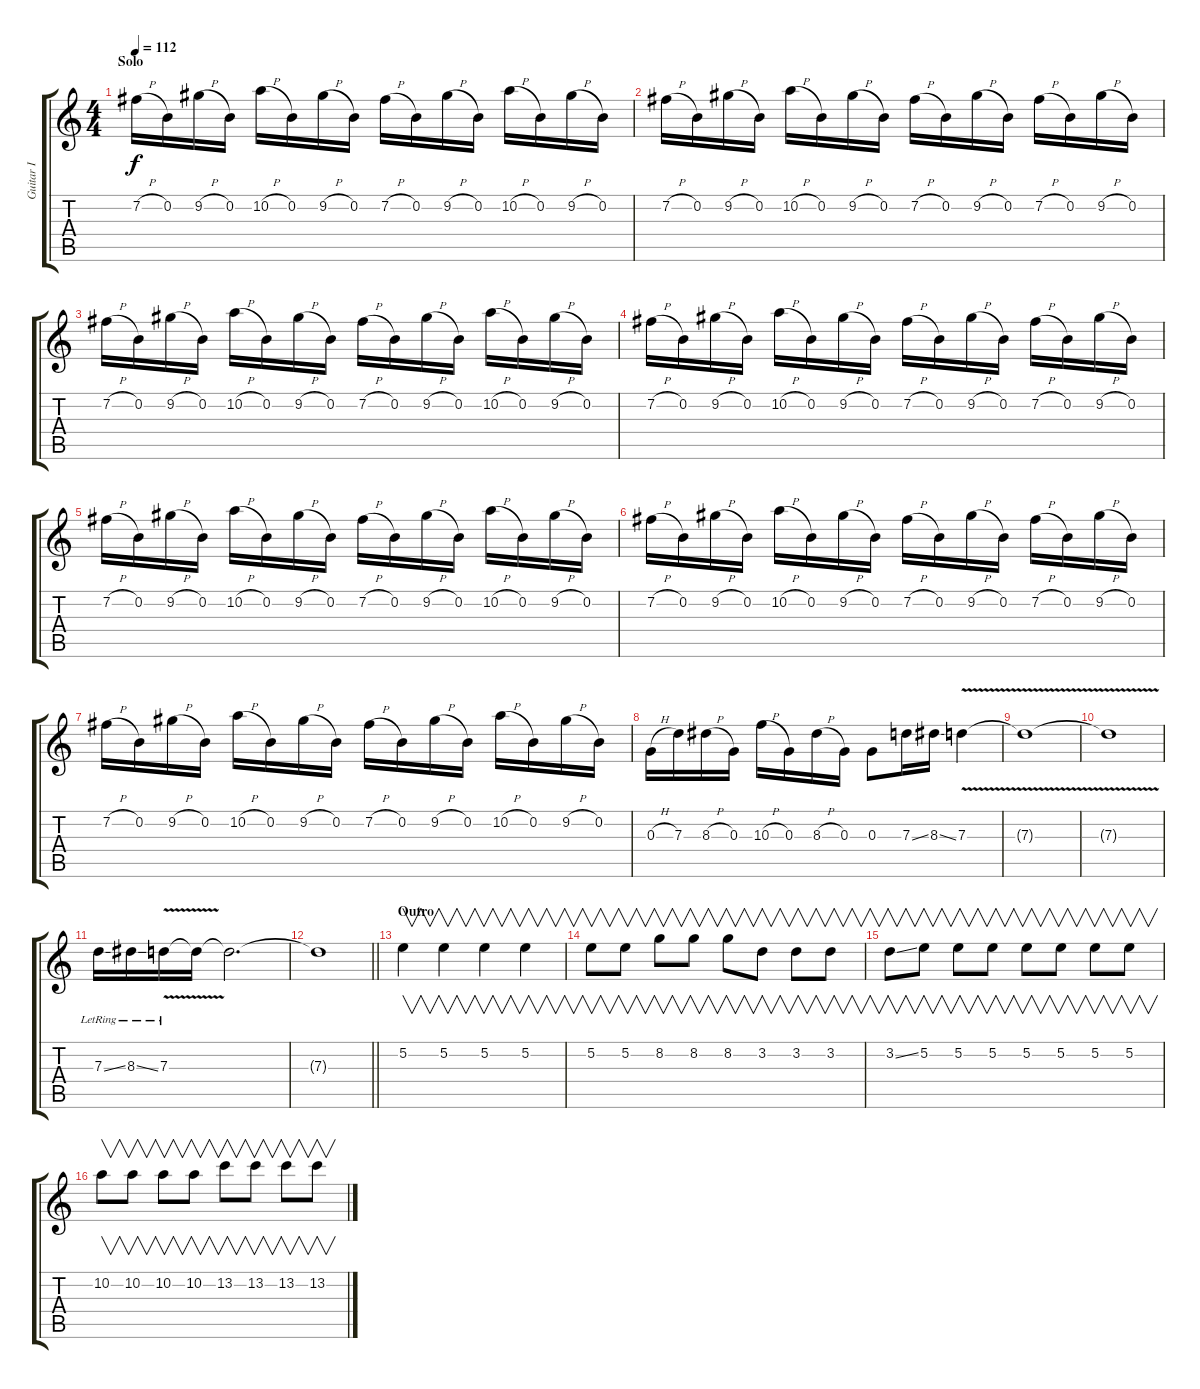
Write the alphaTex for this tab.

\track ("Guitar I" "Guitar I") {instrument distortionguitar}
\staff {score tabs}
\tuning (E4 B3 G3 D3 A2 E2) {hide}
\ts (4 4)
\section ("" "Solo")
\tempo 112
\clef g2
\ks c
7.2{h}.16{dy f} 0.2.16 9.2{h}.16 0.2.16 10.2{h}.16 0.2.16 9.2{h}.16 0.2.16 7.2{h}.16 0.2.16 9.2{h}.16 0.2.16 10.2{h}.16 0.2.16 9.2{h}.16 0.2.16 |
7.2{h}.16 0.2.16 9.2{h}.16 0.2.16 10.2{h}.16 0.2.16 9.2{h}.16 0.2.16 7.2{h}.16 0.2.16 9.2{h}.16 0.2.16 7.2{h}.16 0.2.16 9.2{h}.16 0.2.16 |
7.2{h}.16 0.2.16 9.2{h}.16 0.2.16 10.2{h}.16 0.2.16 9.2{h}.16 0.2.16 7.2{h}.16 0.2.16 9.2{h}.16 0.2.16 10.2{h}.16 0.2.16 9.2{h}.16 0.2.16 |
7.2{h}.16 0.2.16 9.2{h}.16 0.2.16 10.2{h}.16 0.2.16 9.2{h}.16 0.2.16 7.2{h}.16 0.2.16 9.2{h}.16 0.2.16 7.2{h}.16 0.2.16 9.2{h}.16 0.2.16 |
7.2{h}.16 0.2.16 9.2{h}.16 0.2.16 10.2{h}.16 0.2.16 9.2{h}.16 0.2.16 7.2{h}.16 0.2.16 9.2{h}.16 0.2.16 10.2{h}.16 0.2.16 9.2{h}.16 0.2.16 |
7.2{h}.16 0.2.16 9.2{h}.16 0.2.16 10.2{h}.16 0.2.16 9.2{h}.16 0.2.16 7.2{h}.16 0.2.16 9.2{h}.16 0.2.16 7.2{h}.16 0.2.16 9.2{h}.16 0.2.16 |
7.2{h}.16 0.2.16 9.2{h}.16 0.2.16 10.2{h}.16 0.2.16 9.2{h}.16 0.2.16 7.2{h}.16 0.2.16 9.2{h}.16 0.2.16 10.2{h}.16 0.2.16 9.2{h}.16 0.2.16 |
0.3{h}.16 7.3.16 8.3{h}.16 0.3.16 10.3{h}.16 0.3.16 8.3{h}.16 0.3.16 0.3.8 7.3{ss}.16 8.3{ss}.16 7.3{v}.4 |
7.3{v t}.1 |
7.3{t}.1 |
7.3{ss lr}.16 8.3{ss lr}.16 7.3{v lr}.16 7.3{t}.16 7.3{t}.2{d} |
\barLineRight lightlight
7.3{t}.1 |
\section ("" "Outro")
5.2.4{v} 5.2.4{v} 5.2.4{v} 5.2.4{v} |
5.2.8{v} 5.2.8{v} 8.2.8{v} 8.2.8{v} 8.2.8{v} 3.2.8{v} 3.2.8{v} 3.2.8{v} |
3.2{ss}.8{v} 5.2.8{v} 5.2.8{v} 5.2.8{v} 5.2.8{v} 5.2.8{v} 5.2.8{v} 5.2.8{v} |
10.2.8{v} 10.2.8{v} 10.2.8{v} 10.2.8{v} 13.2.8{v} 13.2.8{v} 13.2.8{v} 13.2.8{v}
